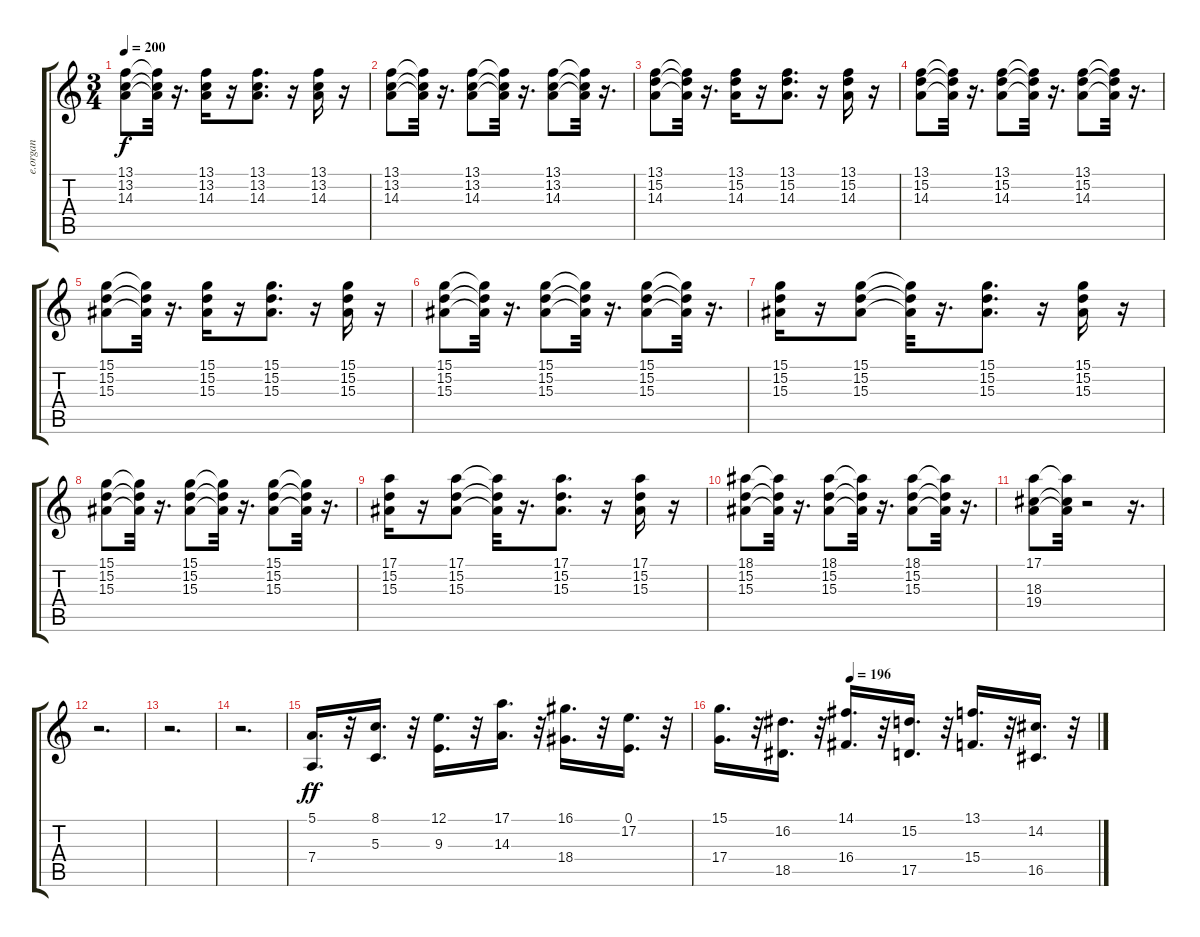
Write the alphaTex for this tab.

\track ("e.organ" "e.organ") {instrument rockorgan}
\staff {score tabs}
\tuning (E4 B3 G3 D3 A2 E2) {hide}
\ts (3 4)
\tempo 200
\clef g2
\ks c
(13.1 13.2 14.3).8{dy f} (13.1{t} 13.2{t} 14.3{t}).32 r.16{d} (13.1 13.2 14.3).16 r.16 (13.1 13.2 14.3).8{d} r.16 (13.1 13.2 14.3).16 r.16 |
(13.1 13.2 14.3).8 (13.1{t} 13.2{t} 14.3{t}).32 r.16{d} (13.1 13.2 14.3).8 (13.1{t} 13.2{t} 14.3{t}).32 r.16{d} (13.1 13.2 14.3).8 (13.1{t} 13.2{t} 14.3{t}).32 r.16{d} |
(13.1 15.2 14.3).8 (13.1{t} 15.2{t} 14.3{t}).32 r.16{d} (13.1 15.2 14.3).16 r.16 (13.1 15.2 14.3).8{d} r.16 (13.1 15.2 14.3).16 r.16 |
(13.1 15.2 14.3).8 (13.1{t} 15.2{t} 14.3{t}).32 r.16{d} (13.1 15.2 14.3).8 (13.1{t} 15.2{t} 14.3{t}).32 r.16{d} (13.1 15.2 14.3).8 (13.1{t} 15.2{t} 14.3{t}).32 r.16{d} |
(15.1 15.2 15.3).8 (15.1{t} 15.2{t} 15.3{t}).32 r.16{d} (15.1 15.2 15.3).16 r.16 (15.1 15.2 15.3).8{d} r.16 (15.1 15.2 15.3).16 r.16 |
(15.1 15.2 15.3).8 (15.1{t} 15.2{t} 15.3{t}).32 r.16{d} (15.1 15.2 15.3).8 (15.1{t} 15.2{t} 15.3{t}).32 r.16{d} (15.1 15.2 15.3).8 (15.1{t} 15.2{t} 15.3{t}).32 r.16{d} |
(15.1 15.2 15.3).16 r.16 (15.1 15.2 15.3).8 (15.1{t} 15.2{t} 15.3{t}).32 r.16{d} (15.1 15.2 15.3).8{d} r.16 (15.1 15.2 15.3).16 r.16 |
(15.1 15.2 15.3).8 (15.1{t} 15.2{t} 15.3{t}).32 r.16{d} (15.1 15.2 15.3).8 (15.1{t} 15.2{t} 15.3{t}).32 r.16{d} (15.1 15.2 15.3).8 (15.1{t} 15.2{t} 15.3{t}).32 r.16{d} |
(17.1 15.2 15.3).16 r.16 (17.1 15.2 15.3).8 (17.1{t} 15.2{t} 15.3{t}).32 r.16{d} (17.1 15.2 15.3).8{d} r.16 (17.1 15.2 15.3).16 r.16 |
(18.1 15.2 15.3).8 (18.1{t} 15.2{t} 15.3{t}).32 r.16{d} (18.1 15.2 15.3).8 (18.1{t} 15.2{t} 15.3{t}).32 r.16{d} (18.1 15.2 15.3).8 (18.1{t} 15.2{t} 15.3{t}).32 r.16{d} |
(17.1 18.3 19.4).8 (17.1{t} 18.3{t} 19.4{t}).32 r.2 r.16{d} |
r.2{d} |
r.2{d} |
r.2{d} |
(5.1 7.4).16{d dy ff} r.32 (8.1 5.3).16{d} r.32 (12.1 9.3).16{d} r.32 (17.1 14.3).16{d} r.32 (16.1 18.4).16{d} r.32 (0.1 17.2).16{d} r.32 |
\tempo (196 0.3472222222222222)
(15.1 17.4).16{d} r.32 (16.2 18.5).16{d} r.32 (14.1 16.4).16{d} r.32 (15.2 17.5).16{d} r.32 (13.1 15.4).16{d} r.32 (14.2 16.5).16{d} r.32
